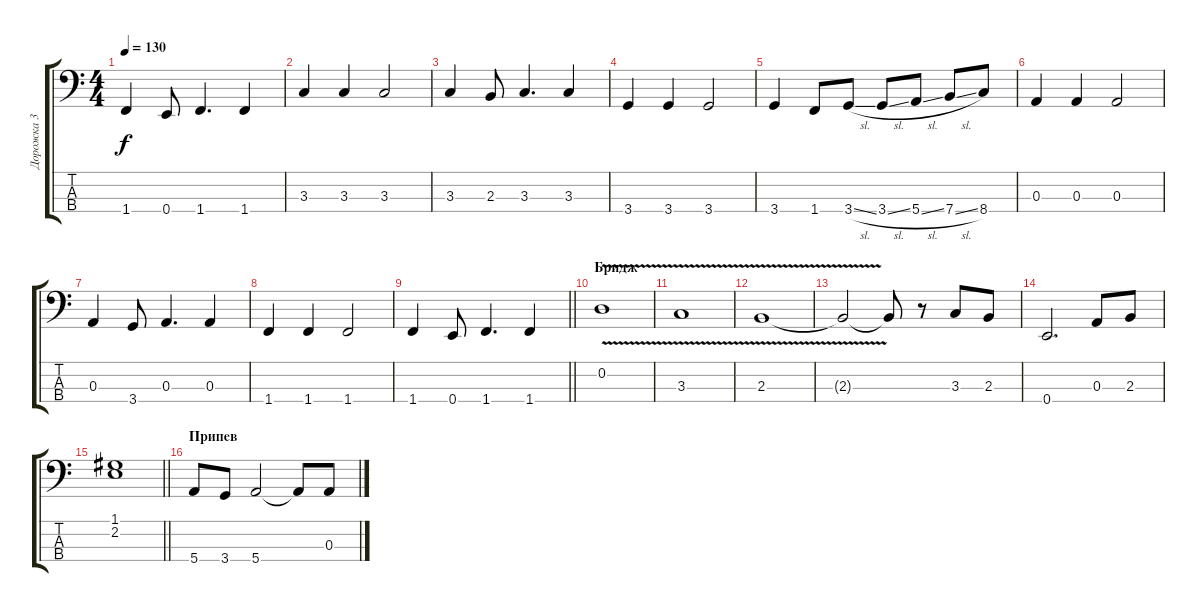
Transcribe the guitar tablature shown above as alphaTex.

\track ("Дорожка 3" "Дорожка 3") {instrument electricbassfinger}
\staff {score tabs}
\tuning (G2 D2 A1 E1) {hide}
\ts (4 4)
\tempo 130
\clef f4
\ks c
1.4.4{dy f} 0.4.8 1.4.4{d} 1.4.4 |
3.3.4 3.3.4 3.3.2 |
3.3.4 2.3.8 3.3.4{d} 3.3.4 |
3.4.4 3.4.4 3.4.2 |
3.4.4 1.4.8 3.4{sl}.8 3.4{sl}.8 5.4{sl}.8 7.4{sl}.8 8.4.8 |
0.3.4 0.3.4 0.3.2 |
0.3.4 3.4.8 0.3.4{d} 0.3.4 |
1.4.4 1.4.4 1.4.2 |
\barLineRight lightlight
1.4.4 0.4.8 1.4.4{d} 1.4.4 |
\section ("" "Бридж")
0.2{v}.1 |
3.3{v}.1 |
2.3{v}.1 |
2.3{t}.2 2.3{t}.8 r.8 3.3.8 2.3.8 |
0.4.2{d} 0.3.8 2.3.8 |
\barLineRight lightlight
(1.1 2.2).1 |
\section ("" "Припев")
5.4.8 3.4.8 5.4.2 5.4{t}.8 0.3.8
